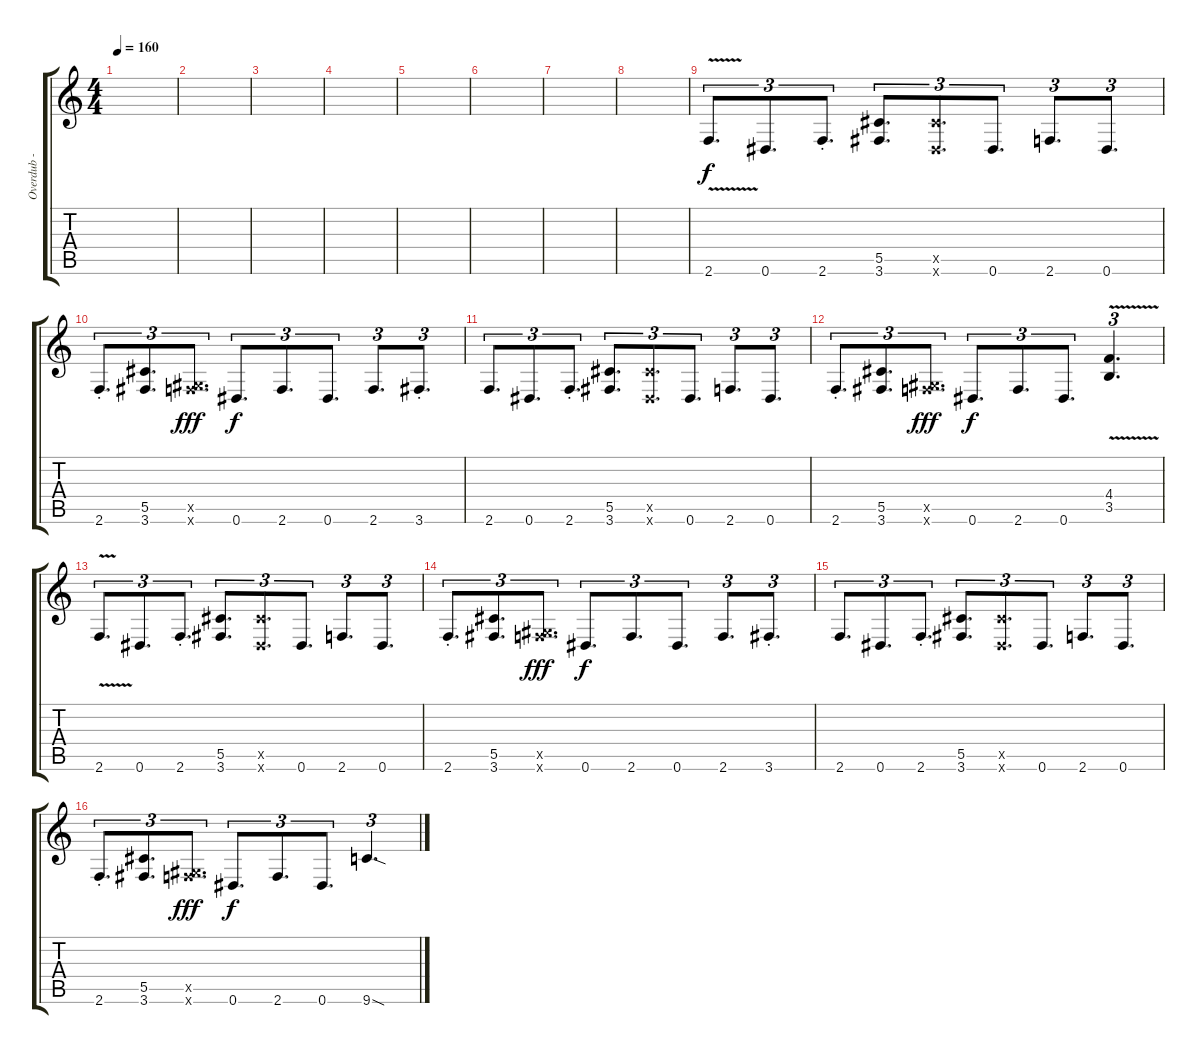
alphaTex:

\track ("Overdub - Effects" "Overdub - ") {instrument fretlessbass}
\staff {score tabs}
\tuning (Eb4 Bb3 Gb3 Db3 Ab2 Eb2) {hide}
\ts (4 4)
\tempo 160
\clef g2
\ks c
|
|
|
|
|
|
|
|
\section ("" "")
2.6{v}.8{d tu (3 2)} 0.6.8{d tu (3 2)} 2.6{st}.8{d tu (3 2)} (5.5 3.6).8{d tu (3 2)} (5.5{x} 0.6{x}).8{d tu (3 2)} 0.6.8{d tu (3 2)} 2.6.8{d tu (3 2)} 0.6.8{d tu (3 2)} |
2.6{st}.8{d tu (3 2)} (5.5 3.6).8{d tu (3 2)} (0.5{x} 2.6{x}).8{d tu (3 2) dy fff} 0.6.8{d tu (3 2) dy f} 2.6.8{d tu (3 2)} 0.6.8{d tu (3 2)} 2.6.8{d tu (3 2)} 3.6{st}.8{d tu (3 2)} |
2.6.8{d tu (3 2)} 0.6.8{d tu (3 2)} 2.6{st}.8{d tu (3 2)} (5.5 3.6).8{d tu (3 2)} (5.5{x} 0.6{x}).8{d tu (3 2)} 0.6.8{d tu (3 2)} 2.6.8{d tu (3 2)} 0.6.8{d tu (3 2)} |
2.6{st}.8{d tu (3 2)} (5.5 3.6).8{d tu (3 2)} (0.5{x} 2.6{x}).8{d tu (3 2) dy fff} 0.6.8{d tu (3 2) dy f} 2.6.8{d tu (3 2)} 0.6.8{d tu (3 2)} (4.4{v} 3.5).4{d tu (3 2)} |
2.6{v}.8{d tu (3 2)} 0.6.8{d tu (3 2)} 2.6{st}.8{d tu (3 2)} (5.5 3.6).8{d tu (3 2)} (5.5{x} 0.6{x}).8{d tu (3 2)} 0.6.8{d tu (3 2)} 2.6.8{d tu (3 2)} 0.6.8{d tu (3 2)} |
2.6{st}.8{d tu (3 2)} (5.5 3.6).8{d tu (3 2)} (0.5{x} 2.6{x}).8{d tu (3 2) dy fff} 0.6.8{d tu (3 2) dy f} 2.6.8{d tu (3 2)} 0.6.8{d tu (3 2)} 2.6.8{d tu (3 2)} 3.6{st}.8{d tu (3 2)} |
2.6.8{d tu (3 2)} 0.6.8{d tu (3 2)} 2.6{st}.8{d tu (3 2)} (5.5 3.6).8{d tu (3 2)} (5.5{x} 0.6{x}).8{d tu (3 2)} 0.6.8{d tu (3 2)} 2.6.8{d tu (3 2)} 0.6.8{d tu (3 2)} |
2.6{st}.8{d tu (3 2)} (5.5 3.6).8{d tu (3 2)} (0.5{x} 2.6{x}).8{d tu (3 2) dy fff} 0.6.8{d tu (3 2) dy f} 2.6.8{d tu (3 2)} 0.6.8{d tu (3 2)} 9.6{sod}.4{d tu (3 2)}
